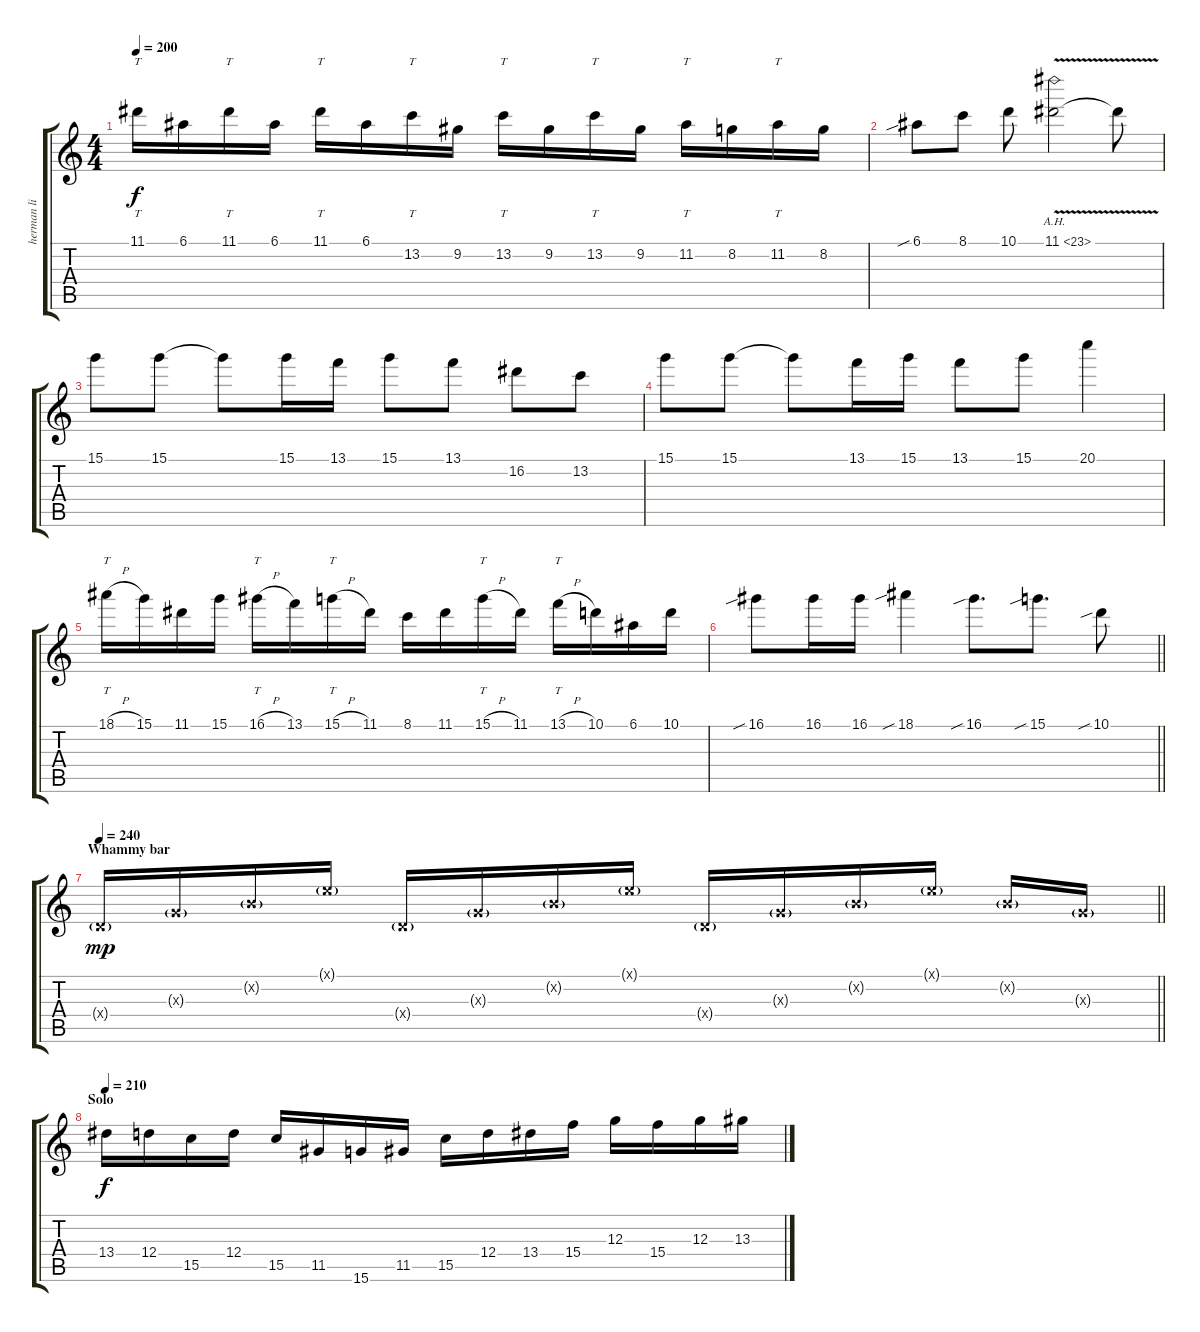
\track ("herman li lead" "herman li ") {instrument distortionguitar}
\staff {score tabs}
\tuning (E4 B3 G3 D3 A2 E2) {hide}
\ts (4 4)
\tempo 200
\clef g2
\ks aminor
11.1.16{tt dy f} 6.1.16 11.1.16{tt} 6.1.16 11.1.16{tt} 6.1.16 13.2.16{tt} 9.2.16 13.2.16{tt} 9.2.16 13.2.16{tt} 9.2.16 11.2.16{tt} 8.2.16 11.2.16{tt} 8.2.16 |
6.1{sib}.8 8.1.8 10.1.8 11.1{ah 12 v}.2 11.1{t}.8 |
15.1.8 15.1.8 15.1{t}.8 15.1.16 13.1.16 15.1.8 13.1.8 16.2.8 13.2.8 |
15.1.8 15.1.8 15.1{t}.8 13.1.16 15.1.16 13.1.8 15.1.8 20.1.4 |
18.1{h}.16{tt} 15.1.16 11.1.16 15.1.16 16.1{h}.16{tt} 13.1.16 15.1{h}.16{tt} 11.1.16 8.1.16 11.1.16 15.1{h}.16{tt} 11.1.16 13.1{h}.16{tt} 10.1.16 6.1.16 10.1.16 |
\barLineRight lightlight
16.1{sib}.8 16.1.16 16.1.16 18.1{sib}.4 16.1{sib}.8{d} 15.1{sib}.8{d} 10.1{sib}.8 |
\section ("" "Whammy bar")
\tempo 240
\barLineRight lightlight
0.4{g x}.16{dy mp volume 16 balance 5 instrument electricguitarjazz} 0.3{g x}.16 0.2{g x}.16 0.1{g x}.16 0.4{g x}.16{balance 11} 0.3{g x}.16 0.2{g x}.16 0.1{g x}.16 0.4{g x}.16{balance 5} 0.3{g x}.16 0.2{g x}.16 0.1{g x}.16 0.2{g x}.16 0.3{g x}.16 |
\section ("" "Solo")
\tempo 210
13.4.16{dy f volume 12 balance 10 instrument overdrivenguitar} 12.4.16 15.5.16 12.4.16 15.5.16 11.5.16 15.6.16 11.5.16 15.5.16 12.4.16 13.4.16 15.4.16 12.3.16 15.4.16 12.3.16 13.3.16
